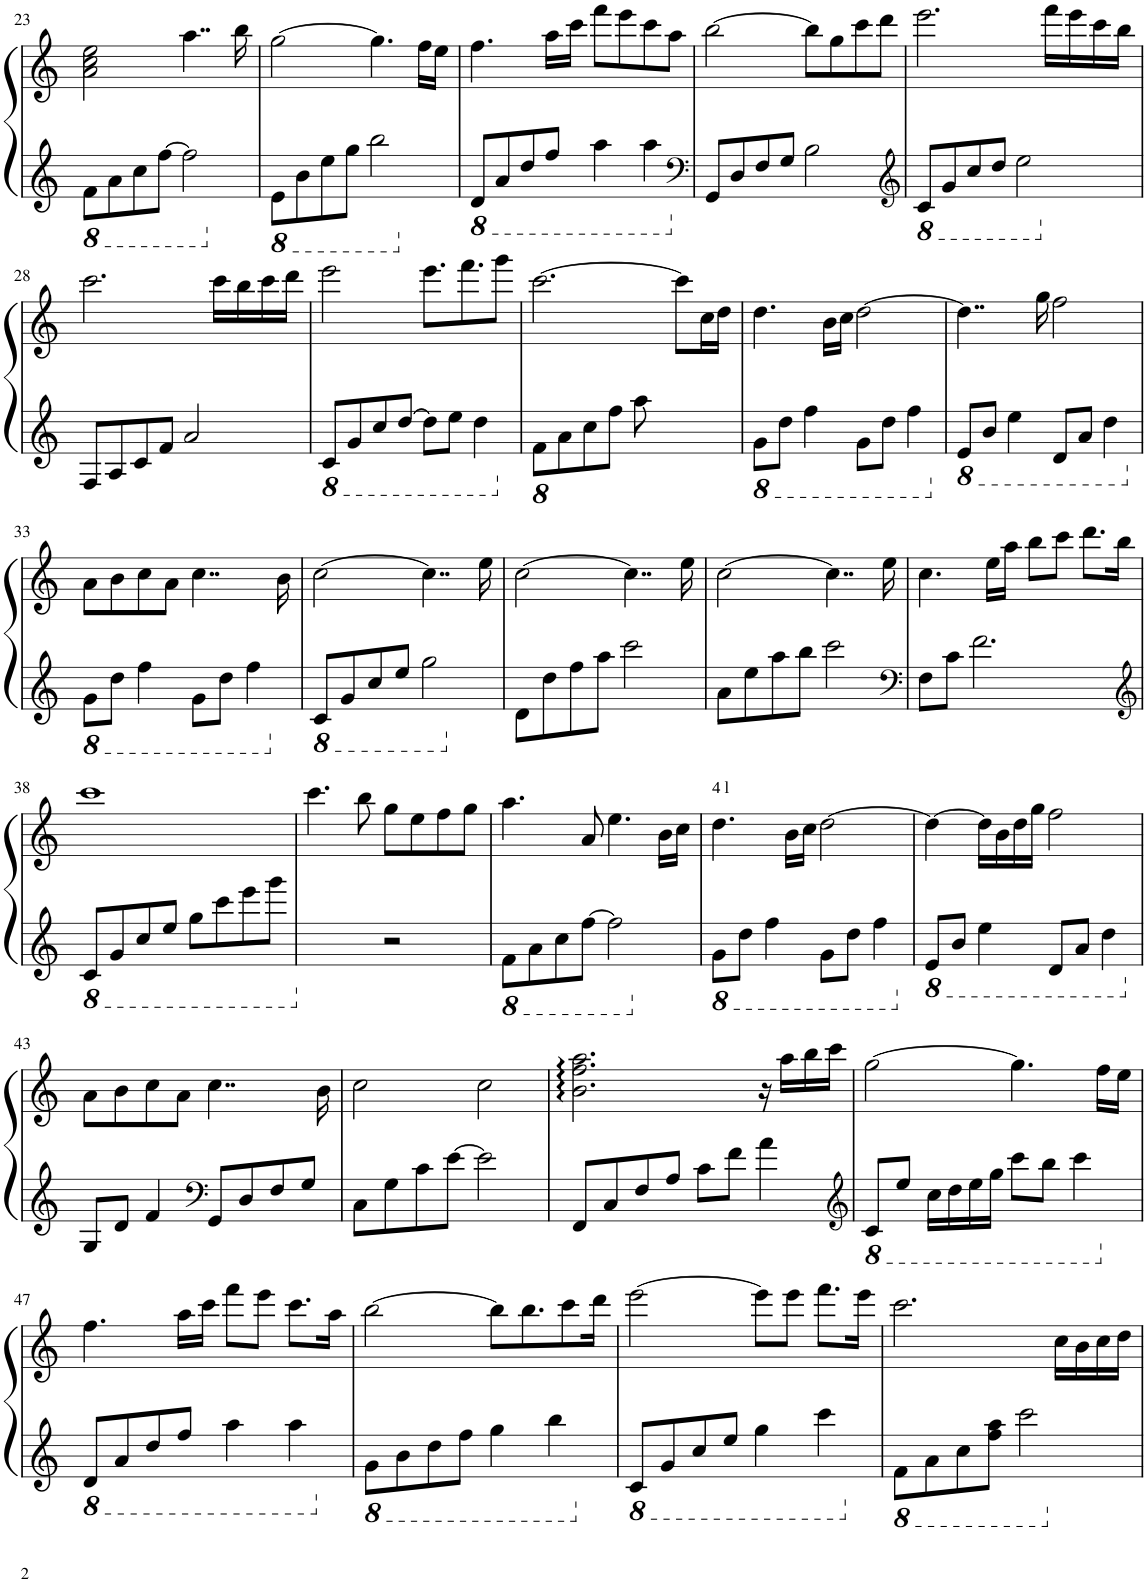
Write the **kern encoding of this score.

**kern	**kern
*part1	*part1
*staff2	*staff1
*I"Piano	*
*I'Pno	*
!!LO:PB:g=z
*clefG2	*clefG2
*k[]	*k[]
*M4/4	*M4/4
*8ba	*
=23	=23
8F\L	2a\ 2cc\ 2ee\
8A\	.
8c\	.
[8f\J	.
2f\]	4..aa\
.	16bb\
=24	=24
*X8ba	*
*8ba	*
8E\L	[2gg\
8B\	.
8e\	.
8g\J	.
2b\	4.gg\]
.	16ff\LL
.	16ee\JJ
=25	=25
*X8ba	*
*8ba	*
8D/L	4.ff\
8A/	.
8d/	.
8f/J	16aa\LL
.	16ccc\JJ
4a\	8fff\L
.	8eee\
4a\	8ccc\
.	8aa\J
=26	=26
*clefF4	*
*X8ba	*
8GG/L	[2bb\
8D/	.
8F/	.
8G/J	.
2B\	8bb\L]
.	8gg\
.	8ccc\
.	8ddd\J
=27	=27
*clefG2	*
*8ba	*
8C/L	2.eee\
8G/	.
8c/	.
8d/J	.
2e\	.
.	16fff\LL
.	16eee\
.	16ccc\
.	16bb\JJ
!!LO:LB:g=z
=28	=28
*X8ba	*
8F/L	2.ccc\
8A/	.
8c/	.
8f/J	.
2a/	.
.	16ccc\LL
.	16bb\
.	16ccc\
.	16ddd\JJ
=29	=29
*8ba	*
8C/L	2eee\
8G/	.
8c/	.
[8d/J	.
8d\L]	8.eee\L
8e\J	.
.	8.fff\
4d\	.
.	8ggg\J
=30	=30
*X8ba	*
*8ba	*
8F\L	[2.ccc\
8A\	.
8c\	.
8f\J	.
8a\	.
4.ryy	.
.	8ccc\L]
.	16cc\L
.	16dd\JJ
=31	=31
*X8ba	*
*8ba	*
8G\L	4.dd\
8d\J	.
4f\	.
.	16b\LL
.	16cc\JJ
8G\L	[2dd\
8d\J	.
4f\	.
=32	=32
*X8ba	*
*8ba	*
8E/L	4..dd\]
8B/J	.
4e\	.
.	16gg\
8D/L	2ff\
8A/J	.
4d\	.
!!LO:LB:g=z
=33	=33
*X8ba	*
*8ba	*
8G\L	8a\L
8d\J	8b\
4f\	8cc\
.	8a\J
8G\L	4..cc\
8d\J	.
4f\	.
.	16b\
=34	=34
*X8ba	*
*8ba	*
8C/L	[2cc\
8G/	.
8c/	.
8e/J	.
2g\	4..cc\]
.	16ee\
=35	=35
*X8ba	*
8d\L	[2cc\
8dd\	.
8ff\	.
8aa\J	.
2ccc\	4..cc\]
.	16ee\
=36	=36
8a\L	[2cc\
8ee\	.
8aa\	.
8bb\J	.
2ccc\	4..cc\]
.	16ee\
=37	=37
*clefF4	*
8F\L	4.cc\
8c\J	.
2.f\	.
.	16ee\LL
.	16aa\JJ
.	8bb\L
.	8ccc\J
.	8.ddd\L
.	16bb\Jk
!!LO:LB:g=z
=38	=38
*clefG2	*
*8ba	*
8C/L	1ccc
8G/	.
8c/	.
8e/J	.
8g\L	.
8cc\	.
8ee\	.
8gg\J	.
=39	=39
*X8ba	*
2ryy	4.ccc\
.	8bb\
2r	8gg\L
.	8ee\
.	8ff\
.	8gg\J
=40	=40
*8ba	*
8F\L	4.aa\
8A\	.
8c\	.
[8f\J	8a/
2f\]	4.ee\
.	16b\LL
.	16cc\JJ
=41	=41
*X8ba	*
*8ba	*
!	!LO:TX:a:t=4 l
8G\L	4.dd\
8d\J	.
4f\	.
.	16b\LL
.	16cc\JJ
8G\L	[2dd\
8d\J	.
4f\	.
=42	=42
*X8ba	*
*8ba	*
8E/L	4dd\_
8B/J	.
4e\	16dd\LL]
.	16b\
.	16dd\
.	16gg\JJ
8D/L	2ff\
8A/J	.
4d\	.
!!LO:LB:g=z
=43	=43
*X8ba	*
8G/L	8a\L
8d/J	8b\
4f/	8cc\
.	8a\J
*clefF4	*
8GG/L	4..cc\
8D/	.
8F/	.
8G/J	.
.	16b\
=44	=44
8C\L	2cc\
8G\	.
8c\	.
[8e\J	.
2e\]	2cc\
=45	=45
8FF/L	2.b\ 2.ff\ 2.aa\
8C/	.
8F/	.
8A/J	.
8c\L	.
8f\J	.
4a\	16r
.	16aa\LL
.	16bb\
.	16ccc\JJ
=46	=46
*clefG2	*
*8ba	*
8C/L	[2gg\
8e/J	.
16c\LL	.
16d\	.
16e\	.
16g\JJ	.
8cc\L	4.gg\]
8b\J	.
4cc\	.
.	16ff\LL
.	16ee\JJ
!!LO:LB:g=z
=47	=47
*X8ba	*
*8ba	*
8D/L	4.ff\
8A/	.
8d/	.
8f/J	16aa\LL
.	16ccc\JJ
4a\	8fff\L
.	8eee\J
4a\	8.ccc\L
.	16aa\Jk
=48	=48
*X8ba	*
*8ba	*
8G\L	[2bb\
8B\	.
8d\	.
8f\J	.
4g\	8bb\L]
.	8.bb\
4b\	.
.	8ccc\
.	16ddd\Jk
=49	=49
*X8ba	*
*8ba	*
8C/L	[2eee\
8G/	.
8c/	.
8e/J	.
4g\	8eee\L]
.	8eee\J
4cc\	8.fff\L
.	16eee\Jk
=50	=50
*X8ba	*
*8ba	*
8F\L	2.ccc\
8A\	.
8c\	.
8f\ 8a\J	.
2cc\	.
.	16cc\LL
.	16b\
.	16cc\
.	16dd\JJ
*X8ba	*
=	=
*-	*-
